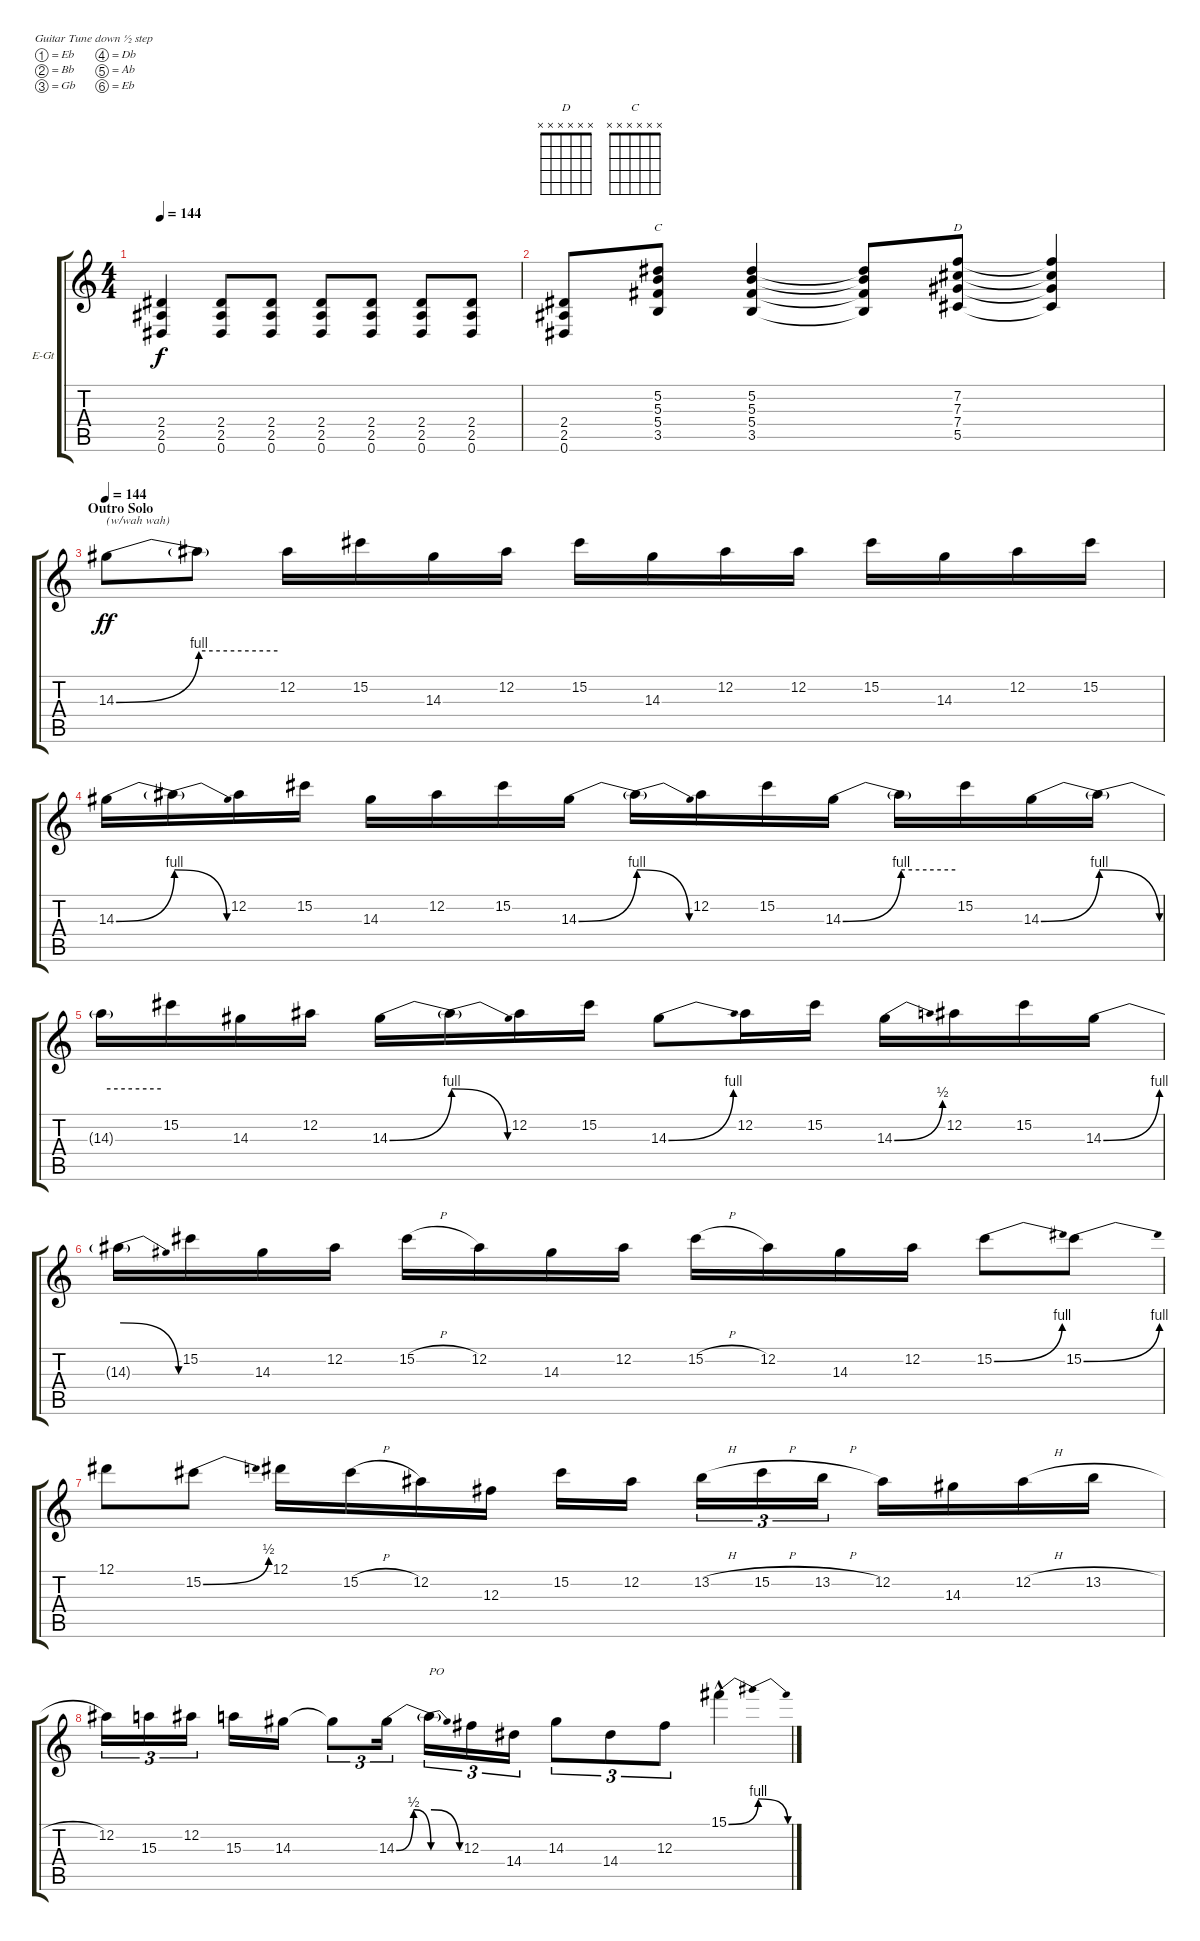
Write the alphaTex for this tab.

\bracketExtendMode groupsimilarinstruments
\firstSystemTrackNameOrientation horizontal
\otherSystemsTrackNameOrientation horizontal
\track ("Guitar 1 (Slash)" "E-Gt") {multiBarRest instrument overdrivenguitar}
\staff {score tabs}
\tuning (Eb4 Bb3 Gb3 Db3 Ab2 Eb2)
\chord ("D" x x x x x x)
\chord ("C" x x x x x x)
\ts (4 4)
\tempo 144
\clef g2
\ks c
(2.4{t} 2.5{t} 0.6{t}).4{dy f} (2.4 2.5 0.6).8 (2.4 2.5 0.6).8 (2.4 2.5 0.6).8 (2.4 2.5 0.6).8 (2.4 2.5 0.6).8 (2.4 2.5 0.6).8 |
(2.4 2.5 0.6).8 (5.2 5.3 5.4 3.5).8{ch "C"} (5.2 5.3 5.4 3.5).4 (5.2{t} 5.3{t} 5.4{t} 3.5{t}).8 (7.2 7.3 7.4 5.5).8{ch "D"} (7.2{t} 7.3{t} 7.4{t} 5.5{t}).4 |
\section ("" "Outro Solo")
\tempo 144
14.3{be (bend 0 0 60 4)}.8{txt "(w/wah wah)" dy ff} 14.3{be (hold 0 4 60 4) t}.8 12.2.16 15.2.16 14.3.16 12.2.16 15.2.16 14.3.16 12.2.16 12.2.16 15.2.16 14.3.16 12.2.16 15.2.16 |
14.3{be (bend 0 0 60 4)}.16 14.3{be (release 0 4 60 0) t}.16 12.2.16 15.2.16 14.3.16 12.2.16 15.2.16 14.3{be (bend 0 0 60 4)}.16 14.3{be (release 0 4 60 0) t}.16 12.2.16 15.2.16 14.3{be (bend 0 0 60 4)}.16 14.3{be (hold 0 4 60 4) t}.16 15.2.16 14.3{be (bend 0 0 60 4)}.16 14.3{be (release 0 4 60 0) t}.16 |
14.3{be (hold 0 4 60 4) t}.16 15.2.16 14.3.16 12.2.16 14.3{be (bend 0 0 60 4)}.16 14.3{be (release 0 4 60 0) t}.16 12.2.16 15.2.16 14.3{be (bend 0 0 60 4)}.8 12.2.16 15.2.16 14.3{be (bend 0 0 60 2)}.16 12.2.16 15.2.16 14.3{be (bend 0 0 60 4)}.16 |
14.3{be (release 0 4 60 0) t}.16 15.2.16 14.3.16 12.2.16 15.2{h}.16 12.2.16 14.3.16 12.2.16 15.2{h}.16 12.2.16 14.3.16 12.2.16 15.2{be (bend 0 0 60 4)}.8 15.2{be (bend 0 0 60 4)}.8 |
12.1.8 15.2{be (bend 0 0 60 2)}.8 12.1.16 15.2{h}.16 12.2.16 12.3.16 15.2.16 12.2.16 13.2{h}.16{tu (3 2)} 15.2{h}.16{tu (3 2)} 13.2{h}.16{tu (3 2)} 12.2.16 14.3.16 12.2{h}.16 13.2{h}.16 |
12.2.16{tu (3 2)} 15.3.16{tu (3 2)} 12.2.16{tu (3 2)} 15.3.16 14.3.16 14.3{t}.8{tu (3 2)} 14.3{be (bendrelease 0 0 30 2 30 2 60 0)}.16{tu (3 2)} 14.3{be (release 0 2 60 0) t}.16{tu (3 2) txt "PO"} 12.3.16{tu (3 2)} 14.4.16{tu (3 2)} 14.3.8{tu (3 2)} 14.4.8{tu (3 2)} 12.3.8{tu (3 2)} 15.1{be (bendrelease 0 0 30 4 30 4 60 0) hac}.4
